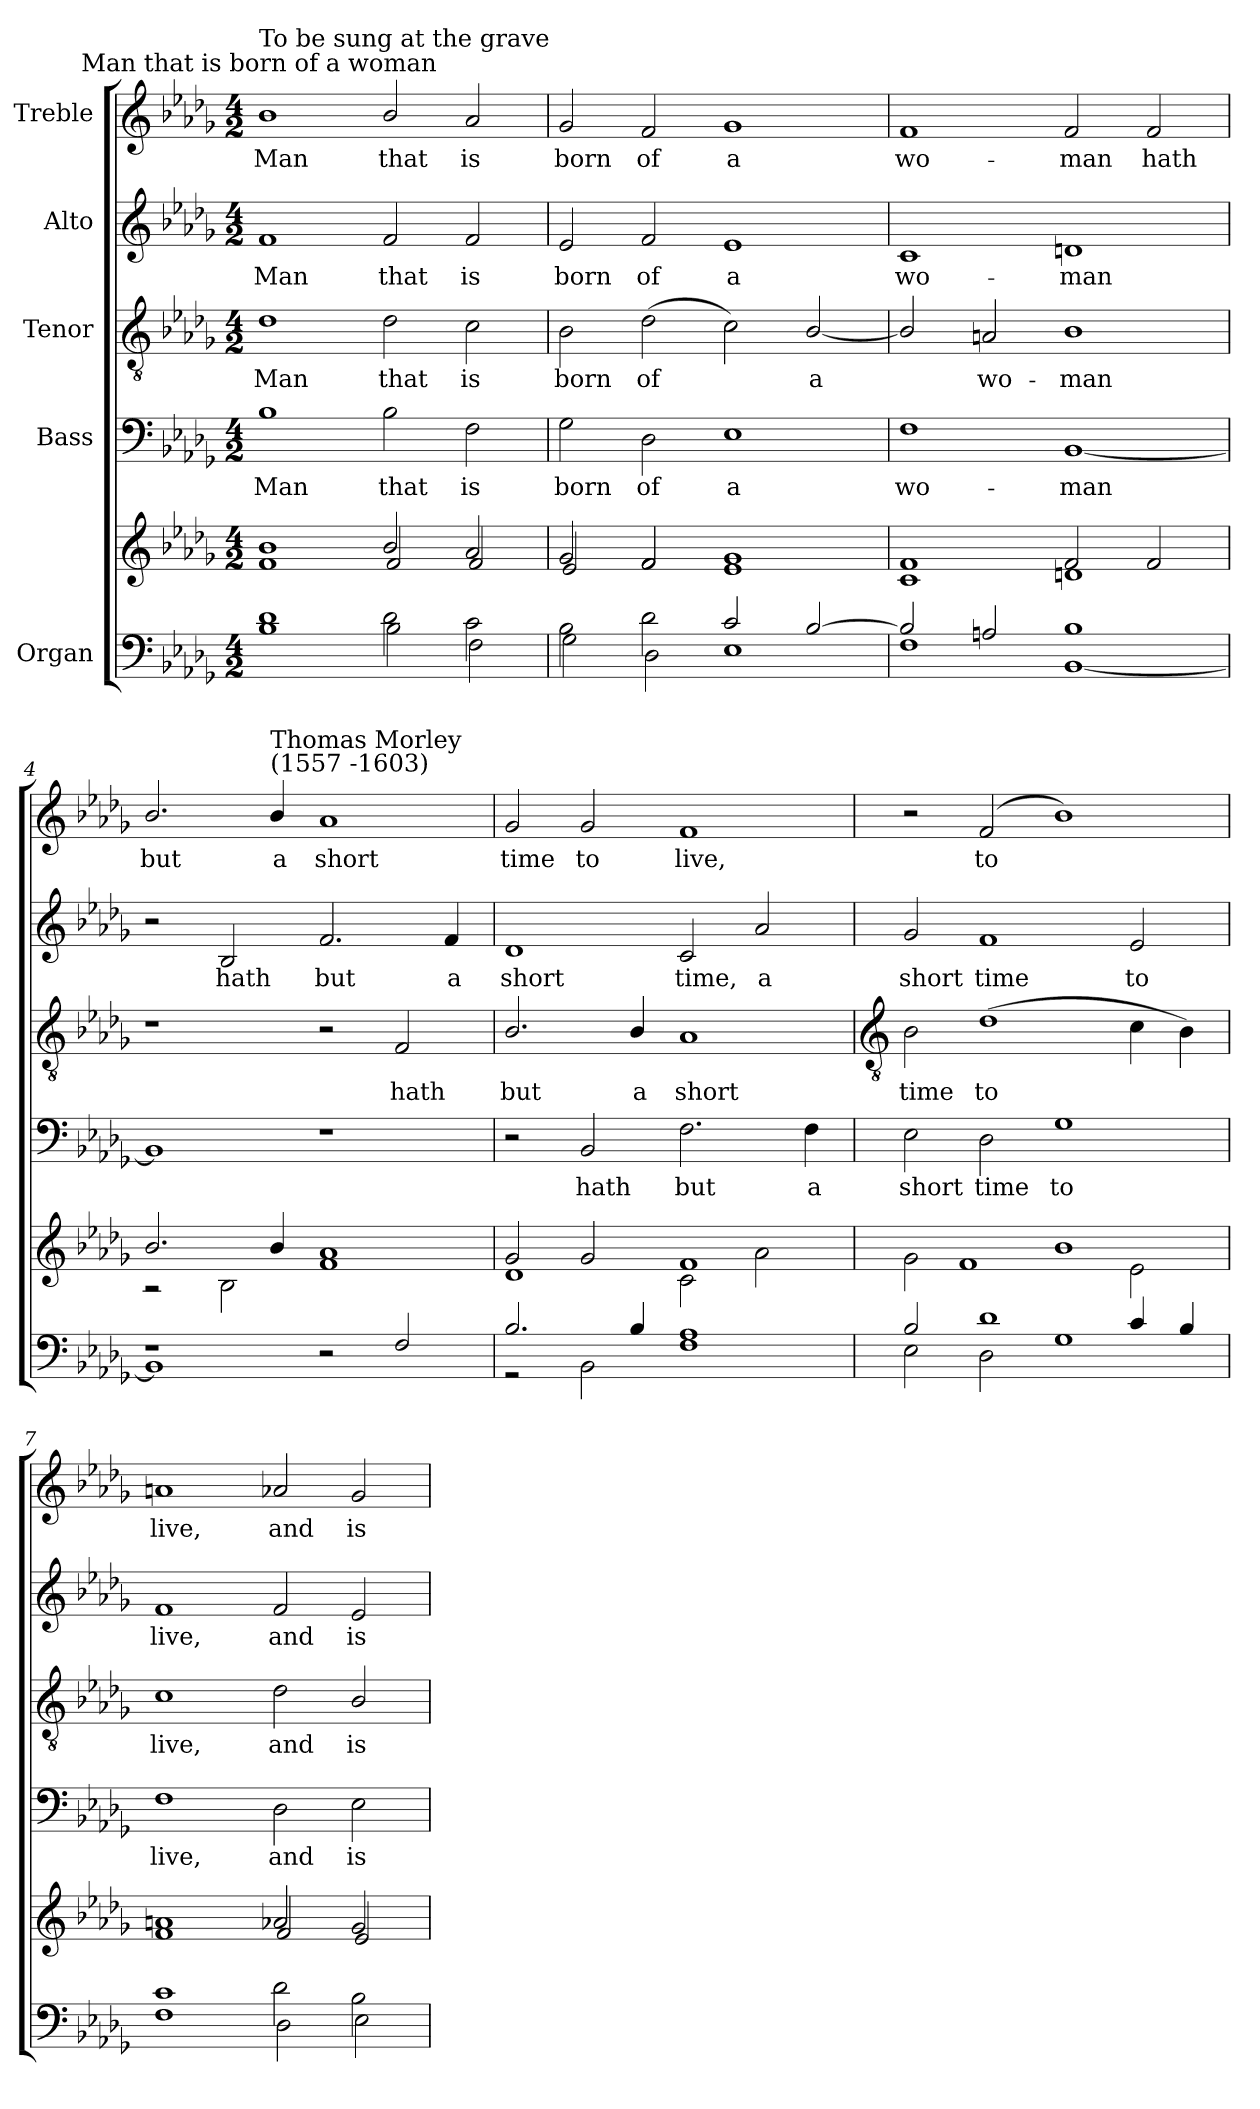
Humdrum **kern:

**kern	**kern	**kern	**text	**kern	**text	**kern	**text	**kern	**text
*part5	*part5	*part4	*part4	*part3	*part3	*part2	*part2	*part1	*part1
*staff6	*staff5	*staff4	*staff4	*staff3	*staff3	*staff2	*staff2	*staff1	*staff1
*I"Organ	*	*I"Bass	*	*I"Tenor	*	*I"Alto	*	*I"Treble	*
*clefF4	*clefG2	*clefF4	*	*clefGv2	*	*clefG2	*	*clefG2	*
*k[b-e-a-d-g-]	*k[b-e-a-d-g-]	*k[b-e-a-d-g-]	*	*k[b-e-a-d-g-]	*	*k[b-e-a-d-g-]	*	*k[b-e-a-d-g-]	*
*D-:	*D-:	*D-:	*	*D-:	*	*D-:	*	*D-:	*
*M4/2	*M4/2	*M4/2	*	*M4/2	*	*M4/2	*	*M4/2	*
=1	=1	=1	=1	=1	=1	=1	=1	=1	=1
*^	*^	*	*	*	*	*	*	*	*
!	!	!	!	!	!	!	!	!	!	!LO:TX:a:cj:t=Man that is born of a woman	!
!	!	!	!	!	!	!	!	!	!	!LO:TX:a:t=To be sung at the grave	!
!	!	!	!	!	!LO:LY:b	!	!LO:LY:b	!	!LO:LY:b	!	!LO:LY:b
1d-/	1B-\	1b-/	1f\	1B-	Man	1d-	Man	1f	Man	1b-	Man
!	!	!	!	!	!LO:LY:b	!	!LO:LY:b	!	!LO:LY:b	!	!LO:LY:b
2d-\	2B-\	2b-/	2f/	2B-	that	2d-	that	2f	that	2b-/	that
!	!	!	!	!	!LO:LY:b	!	!LO:LY:b	!	!LO:LY:b	!	!LO:LY:b
2c\	2F\	2a-/	2f/	2F	is	2c	is	2f	is	2a-	is
=2	=2	=2	=2	=2	=2	=2	=2	=2	=2	=2	=2
!	!	!	!	!	!LO:LY:b	!	!LO:LY:b	!	!LO:LY:b	!	!LO:LY:b
2B-\	2G-\	2g-/	2e-/	2G-	born	2B-	born	2e-	born	2g-	born
!	!	!	!	!	!LO:LY:b	!	!LO:LY:b	!	!LO:LY:b	!	!LO:LY:b
2d-\	2D-\	2f/	2f/	2D-	of	(<2d-	of	2f	of	2f	of
!	!	!	!	!	!LO:LY:b	!	!	!	!LO:LY:b	!	!LO:LY:b
2c/	1E-\	1g-/	1e-\	1E-	a	2c)	.	1e-	a	1g-	a
!	!	!	!	!	!	!	!LO:LY:b	!	!	!	!
[2B-/	.	.	.	.	.	[2B-/	a	.	.	.	.
=3	=3	=3	=3	=3	=3	=3	=3	=3	=3	=3	=3
!	!	!	!	!	!LO:LY:b	!	!	!	!LO:LY:b	!	!LO:LY:b
2B-/]	1F\	1f/	1c\	1F	wo-	2B-/]	.	1c	wo-	1f	wo-
!	!	!	!	!	!	!	!LO:LY:b	!	!	!	!
2An/	.	.	.	.	.	2An	wo-	.	.	.	.
!	!	!	!	!	!LO:LY:b	!	!LO:LY:b	!	!LO:LY:b	!	!LO:LY:b
1B-/	[1BB-\	2f/	1dn\	[1BB-	-man	1B-	-man	1dn	-man	2f	-man
!	!	!	!	!	!	!	!	!	!	!	!LO:LY:b
.	.	2f/	.	.	.	.	.	.	.	2f	hath
=4	=4	=4	=4	=4	=4	=4	=4	=4	=4	=4	=4
!	!	!	!	!	!	!	!	!	!	!	!LO:LY:b
1r	1BB-\]	2.b-/	2r	1BB-]	.	1r	.	2r	.	2.b-/	but
!	!	!	!	!	!	!	!	!	!LO:LY:b	!	!
.	.	.	2B-\	.	.	.	.	2B-	hath	.	.
!	!	!	!	!	!	!	!	!	!	!LO:TX:a:t=Thomas Morley\n(1557 -1603)	!
!	!	!	!	!	!	!	!	!	!	!	!LO:LY:b
.	.	4b-/	.	.	.	.	.	.	.	4b-/	a
!	!	!	!	!	!	!	!	!	!LO:LY:b	!	!LO:LY:b
2r	1ryy	1a-/	1f\	1r	.	2r	.	2.f	but	1a-	short
!	!	!	!	!	!	!	!LO:LY:b	!	!	!	!
2F/	.	.	.	.	.	2F	hath	.	.	.	.
!	!	!	!	!	!	!	!	!	!LO:LY:b	!	!
.	.	.	.	.	.	.	.	4f	a	.	.
=5	=5	=5	=5	=5	=5	=5	=5	=5	=5	=5	=5
!	!	!	!	!	!	!	!LO:LY:b	!	!LO:LY:b	!	!LO:LY:b
2.B-/	2r	2g-/	1d-\	2r	.	2.B-/	but	1d-	short	2g-	time
!	!	!	!	!	!LO:LY:b	!	!	!	!	!	!LO:LY:b
.	2BB-\	2g-/	.	2BB-	hath	.	.	.	.	2g-	to
!	!	!	!	!	!	!	!LO:LY:b	!	!	!	!
4B-/	.	.	.	.	.	4B-/	a	.	.	.	.
!	!	!	!	!	!LO:LY:b	!	!LO:LY:b	!	!LO:LY:b	!	!LO:LY:b
1A-/	1F\	1f/	2c\	2.F	but	1A-	short	2c	time,	1f	live,
!	!	!	!	!	!	!	!	!	!LO:LY:b	!	!
.	.	.	2a-\	.	.	.	.	2a-	a	.	.
!	!	!	!	!	!LO:LY:b	!	!	!	!	!	!
.	.	.	.	4F	a	.	.	.	.	.	.
!!LO:LB:g=z
=6	=6	=6	=6	=6	=6	=6	=6	=6	=6	=6	=6
*	*	*	*	*	*	*clefGv2	*	*	*	*	*
!	!	!	!	!	!LO:LY:b	!	!LO:LY:b	!	!LO:LY:b	!	!
2B-/	2E-\	2ryy	2g-\	2E-	short	2B-	time	2g-	short	2r	.
!	!	!	!	!	!LO:LY:b	!	!LO:LY:b	!	!LO:LY:b	!	!LO:LY:b
1d-/	2D-\	2f/yy	1f\	2D-	time	(>1d-	to	1f	time	(<2f	to
!	!	!	!	!	!LO:LY:b	!	!	!	!	!	!
.	1G-\	1b-/	.	1G-	to	.	.	.	.	1b-)	.
!	!	!	!	!	!	!	!	!	!LO:LY:b	!	!
4c/	.	.	2e-\	.	.	4c	.	2e-	to	.	.
4B-/	.	.	.	.	.	4B-)	.	.	.	.	.
=7	=7	=7	=7	=7	=7	=7	=7	=7	=7	=7	=7
!	!	!	!	!	!LO:LY:b	!	!LO:LY:b	!	!LO:LY:b	!	!LO:LY:b
1c/	1F\	1an/	1f\	1F	live,	1c	live,	1f	live,	1an	live,
!	!	!	!	!	!LO:LY:b	!	!LO:LY:b	!	!LO:LY:b	!	!LO:LY:b
2d-\	2D-\	2a-X/	2f/	2D-	and	2d-	and	2f	and	2a-X	and
!	!	!	!	!	!LO:LY:b	!	!LO:LY:b	!	!LO:LY:b	!	!LO:LY:b
2B-\	2E-\	2g-/	2e-/	2E-	is	2B-/	is	2e-	is	2g-	is
*v	*v	*	*	*	*	*	*	*	*	*	*
*	*v	*v	*	*	*	*	*	*	*	*
=	=	=	=	=	=	=	=	=	=
*-	*-	*-	*-	*-	*-	*-	*-	*-	*-
